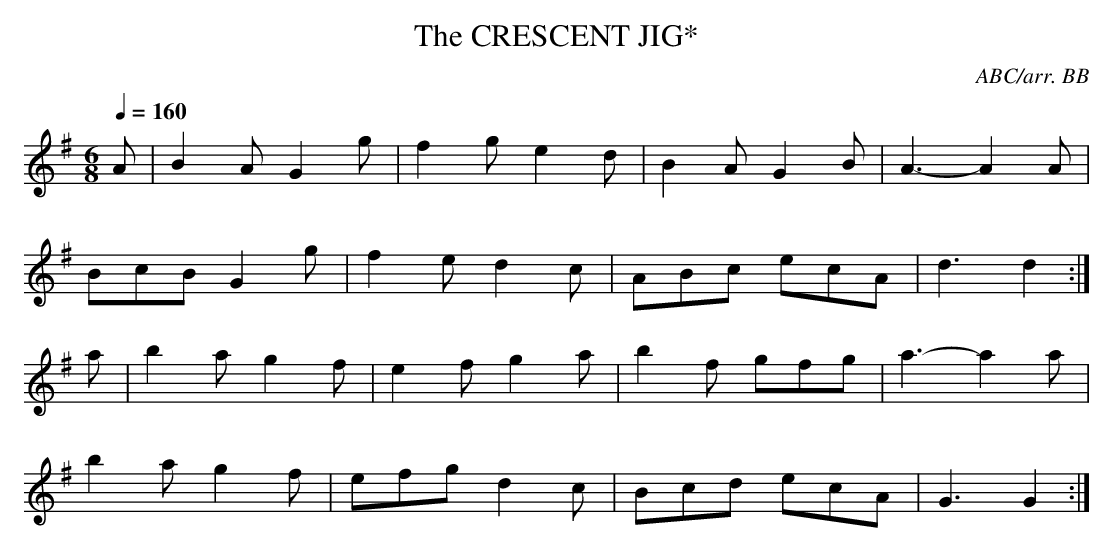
X:1
T:CRESCENT JIG*, The
C:ABC/arr. BB
Q:1/4=160
L:1/8
M:6/8
K:G
A|B2A G2g|f2g e2d|B2A G2B|A3-A2A|
BcB G2g|f2e d2c|ABc ecA|d3 d2:|
a|b2a g2f|e2f g2a|b2f gfg|a3-a2a|
b2a g2f|efg d2c|Bcd ecA|G3 G2:|
